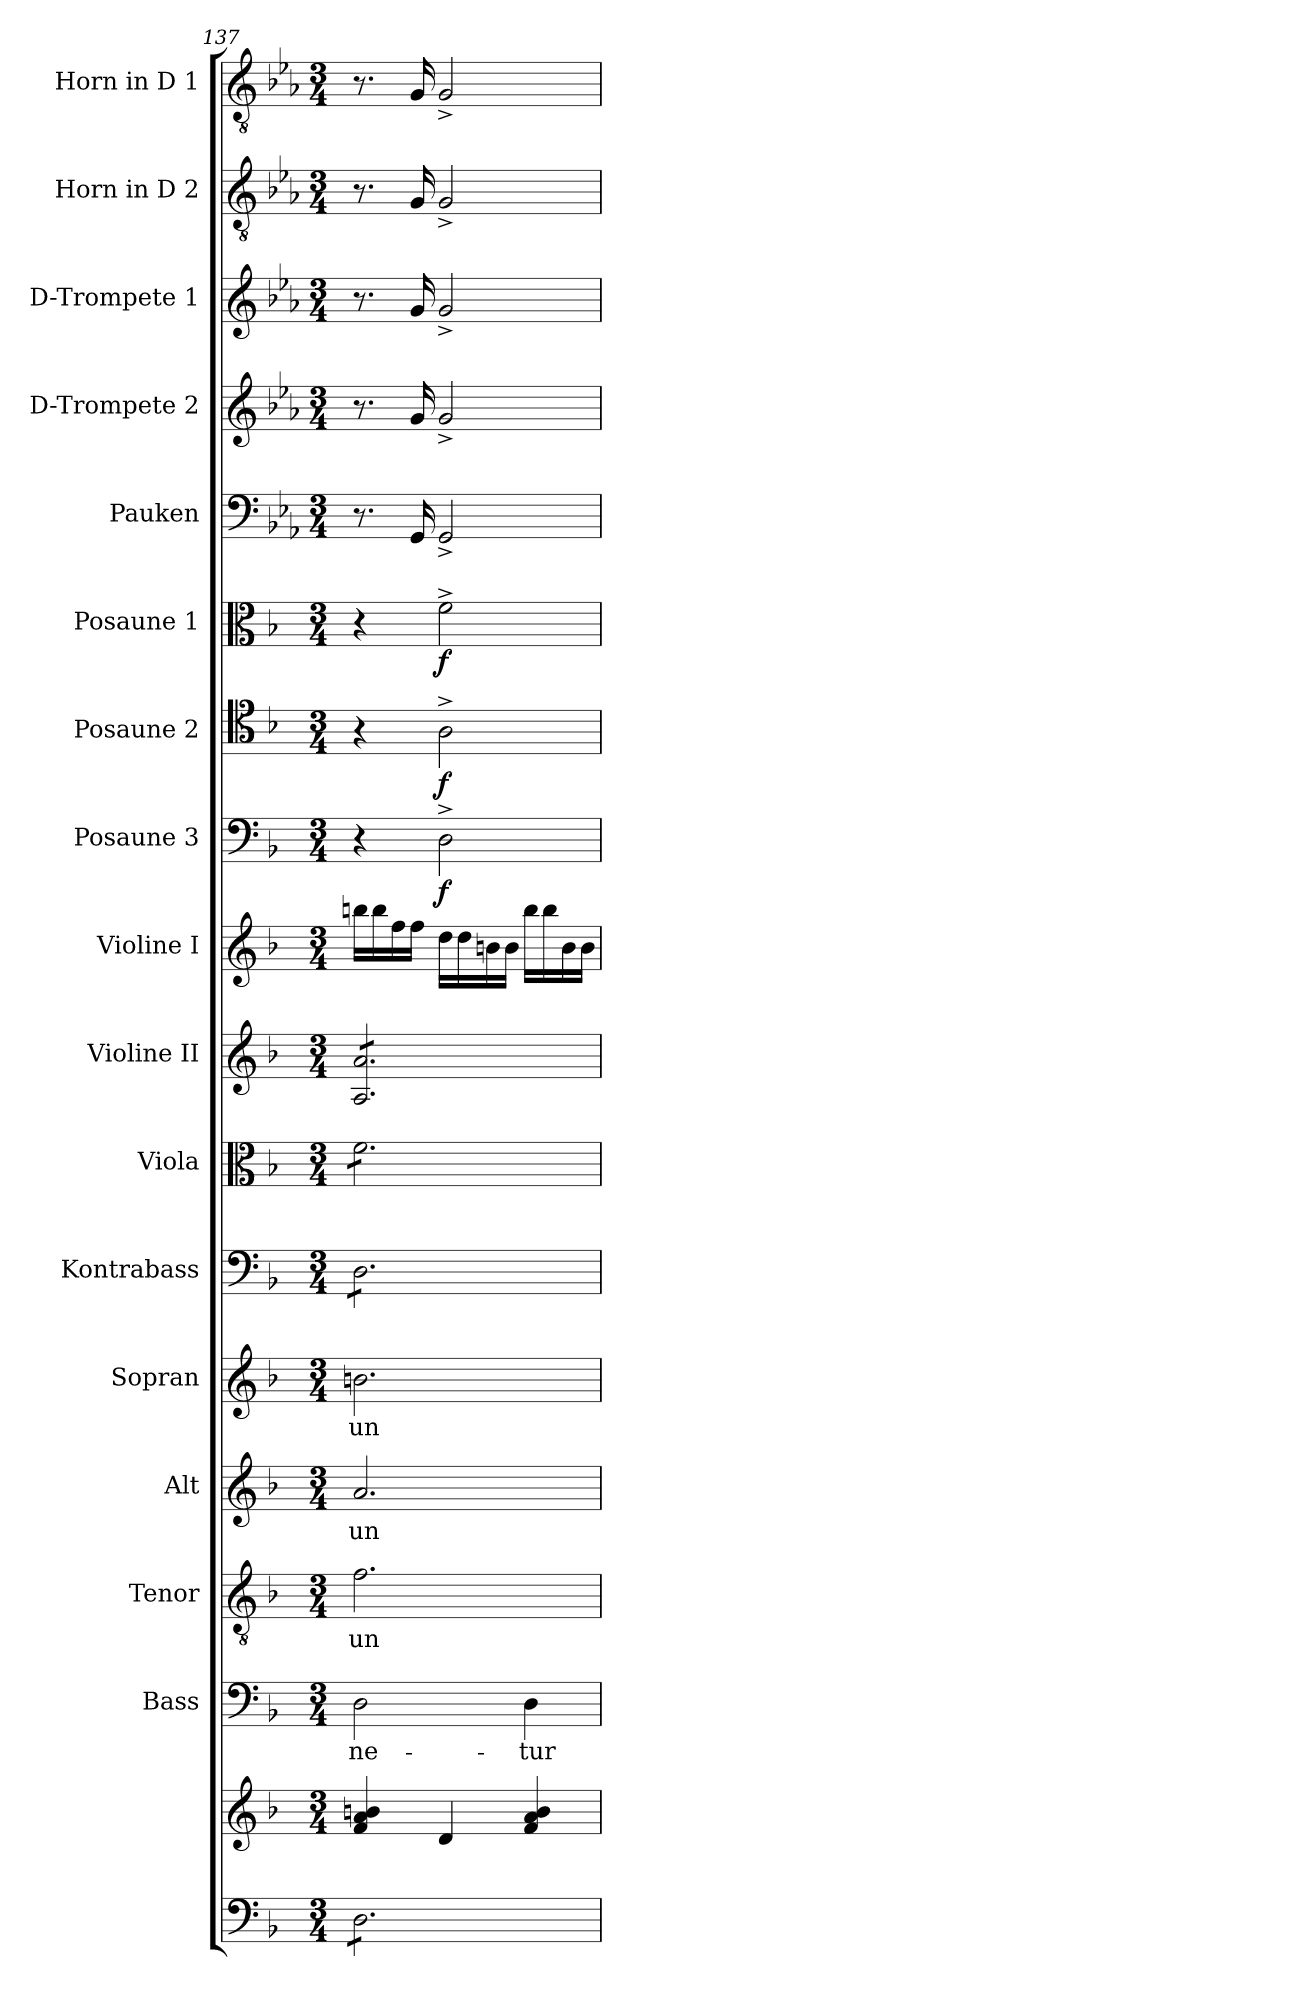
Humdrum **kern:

**kern	**kern	**kern	**text	**kern	**text	**kern	**text	**kern	**text	**kern	**kern	**kern	**kern	**kern	**dynam	**kern	**dynam	**kern	**dynam	**kern	**kern	**kern	**kern	**kern
*part17	*part17	*part16	*part16	*part15	*part15	*part14	*part14	*part13	*part13	*part12	*part11	*part10	*part9	*part8	*part8	*part7	*part7	*part6	*part6	*part5	*part4	*part3	*part2	*part1
*staff18	*staff17	*staff16	*staff16	*staff15	*staff15	*staff14	*staff14	*staff13	*staff13	*staff12	*staff11	*staff10	*staff9	*staff8	*staff8	*staff7	*staff7	*staff6	*staff6	*staff5	*staff4	*staff3	*staff2	*staff1
*	*	*I"Bass	*	*I"Tenor	*	*I"Alt	*	*I"Sopran	*	*I"Kontrabass	*I"Viola	*I"Violine II	*I"Violine I	*I"Posaune 3	*	*I"Posaune 2	*	*I"Posaune 1	*	*I"Pauken	*I"D-Trompete 2	*I"D-Trompete 1	*I"Horn in D 2	*I"Horn in D 1
*	*	*I'B.	*	*I'T.	*	*I'A.	*	*I'S.	*	*I'Kb.	*I'Vla.	*I'Vl. II	*I'Vl. I	*I'Pos. 3	*	*I'Pos. 2	*	*I'Pos. 1	*	*I'Pk.	*I'D Trp. 2	*I'D Trp. 1	*I'Hrn. 2	*I'Hrn. 1
!!LO:PB:g=z
*clefF4	*clefG2	*clefF4	*	*clefGv2	*	*clefG2	*	*clefG2	*	*clefF4	*clefC3	*clefG2	*clefG2	*clefF4	*	*clefC4	*	*clefC3	*	*clefF4	*clefG2	*clefG2	*clefGv2	*clefGv2
*	*	*	*	*	*	*	*	*	*	*ITrd7c12	*	*	*	*	*	*	*	*	*	*ITrd-1c-2	*ITrd-1c-2	*ITrd-1c-2	*ITrd-1c-2	*ITrd-1c-2
*k[b-]	*k[b-]	*k[b-]	*	*k[b-]	*	*k[b-]	*	*k[b-]	*	*k[b-]	*k[b-]	*k[b-]	*k[b-]	*k[b-]	*	*k[b-]	*	*k[b-]	*	*k[b-]	*k[b-]	*k[b-]	*k[b-]	*k[b-]
*F:	*F:	*F:	*	*F:	*	*F:	*	*F:	*	*F:	*F:	*F:	*F:	*F:	*	*F:	*	*F:	*	*F:	*F:	*F:	*F:	*F:
*M3/4	*M3/4	*M3/4	*	*M3/4	*	*M3/4	*	*M3/4	*	*M3/4	*M3/4	*M3/4	*M3/4	*M3/4	*	*M3/4	*	*M3/4	*	*M3/4	*M3/4	*M3/4	*M3/4	*M3/4
=137	=137	=137	=137	=137	=137	=137	=137	=137	=137	=137	=137	=137	=137	=137	=137	=137	=137	=137	=137	=137	=137	=137	=137	=137
!	!	!	!LO:LY:b	!	!LO:LY:b	!	!LO:LY:b	!	!LO:LY:b	!	!	!	!	!	!	!	!	!	!	!	!	!	!	!
*tremolo	*	*	*	*	*	*	*	*	*	*	*	*	*	*	*	*	*	*	*	*	*	*	*	*
*	*	*	*	*	*	*	*	*	*	*tremolo	*	*	*	*	*	*	*	*	*	*	*	*	*	*
*	*	*	*	*	*	*	*	*	*	*	*tremolo	*	*	*	*	*	*	*	*	*	*	*	*	*
*	*	*	*	*	*	*	*	*	*	*	*	*tremolo	*	*	*	*	*	*	*	*	*	*	*	*
8D\L	4f/ 4a/ 4bn/	2D\	-ne-	2.f\	un-	2.a/	un-	2.bn\	un-	8DD\L	8f\L	8A/ 8a/L	16bbn\LL	4r	.	4r	.	4r	.	8.r	8.r	8.r	8.r	8.r
.	.	.	.	.	.	.	.	.	.	.	.	.	16bb\	.	.	.	.	.	.	.	.	.	.	.
8D\	.	.	.	.	.	.	.	.	.	8DD\	8f\	8A/ 8a/	16ff\	.	.	.	.	.	.	.	.	.	.	.
.	.	.	.	.	.	.	.	.	.	.	.	.	16ff\JJ	.	.	.	.	.	.	16AA/	16a/	16a/	16A/	16A/
!	!	!	!	!	!	!	!	!	!	!	!	!	!	!	!LO:DY:b	!	!LO:DY:b	!	!LO:DY:b	!	!	!	!	!
8D\	4d/	.	.	.	.	.	.	.	.	8DD\	8f\	8A/ 8a/	16dd\LL	2D^>\	f	2A^>\	f	2f^>\	f	2AA^</	2a^</	2a^</	2A^</	2A^</
.	.	.	.	.	.	.	.	.	.	.	.	.	16dd\	.	.	.	.	.	.	.	.	.	.	.
8D\	.	.	.	.	.	.	.	.	.	8DD\	8f\	8A/ 8a/	16bn\	.	.	.	.	.	.	.	.	.	.	.
.	.	.	.	.	.	.	.	.	.	.	.	.	16b\JJ	.	.	.	.	.	.	.	.	.	.	.
!	!	!	!LO:LY:b	!	!	!	!	!	!	!	!	!	!	!	!	!	!	!	!	!	!	!	!	!
8D\	4f/ 4a/ 4b/	4D\	-tur	.	.	.	.	.	.	8DD\	8f\	8A/ 8a/	16bb\LL	.	.	.	.	.	.	.	.	.	.	.
.	.	.	.	.	.	.	.	.	.	.	.	.	16bb\	.	.	.	.	.	.	.	.	.	.	.
8D\J	.	.	.	.	.	.	.	.	.	8DD\J	8f\J	8A/ 8a/J	16b\	.	.	.	.	.	.	.	.	.	.	.
*	*	*	*	*	*	*	*	*	*	*	*	*Xtremolo	*	*	*	*	*	*	*	*	*	*	*	*
*	*	*	*	*	*	*	*	*	*	*	*Xtremolo	*	*	*	*	*	*	*	*	*	*	*	*	*
*	*	*	*	*	*	*	*	*	*	*Xtremolo	*	*	*	*	*	*	*	*	*	*	*	*	*	*
*Xtremolo	*	*	*	*	*	*	*	*	*	*	*	*	*	*	*	*	*	*	*	*	*	*	*	*
.	.	.	.	.	.	.	.	.	.	.	.	.	16b\JJ	.	.	.	.	.	.	.	.	.	.	.
=	=	=	=	=	=	=	=	=	=	=	=	=	=	=	=	=	=	=	=	=	=	=	=	=
*-	*-	*-	*-	*-	*-	*-	*-	*-	*-	*-	*-	*-	*-	*-	*-	*-	*-	*-	*-	*-	*-	*-	*-	*-
